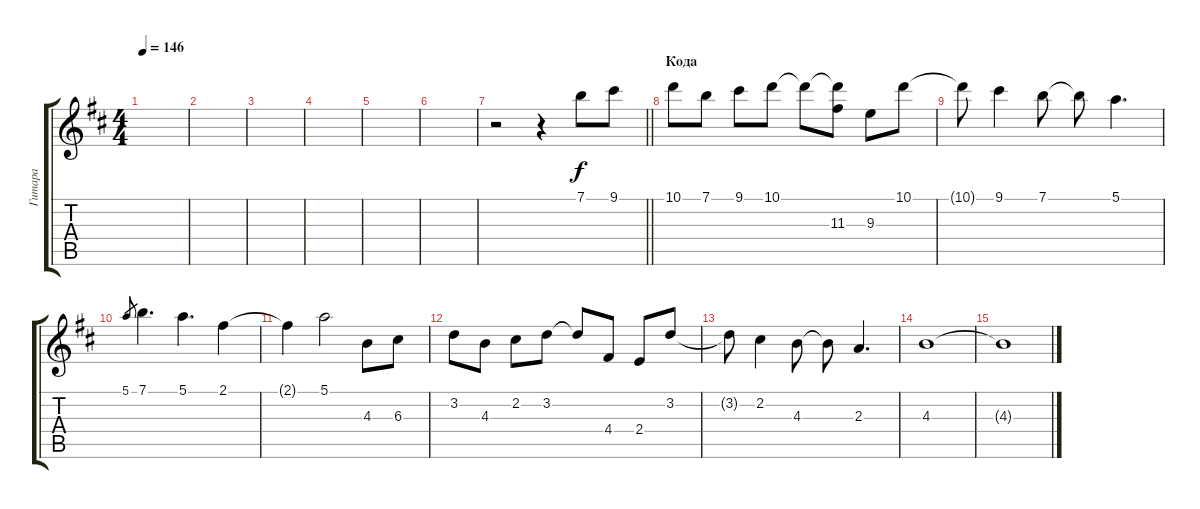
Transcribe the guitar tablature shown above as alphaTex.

\track ("Гитара" "Гитара") {instrument acousticguitarsteel}
\staff {score tabs}
\tuning (E4 B3 G3 D3 A2 E2) {hide}
\ts (4 4)
\tempo 146
\clef g2
\ks bminor
|
|
|
|
|
|
\barLineRight lightlight
r.2 r.4 7.1.8 9.1.8 |
\section ("" "Кода")
10.1.8 7.1.8 9.1.8 10.1.8 10.1{t}.8 (10.1{t} 11.3).8 9.3.8 10.1.8 |
10.1{t}.8 9.1.4 7.1.8 7.1{t}.8 5.1.4{d} |
5.1.8{gr} 7.1.4{d} 5.1.4{d} 2.1.4 |
2.1{t}.4 5.1.2 4.3.8 6.3.8 |
3.2.8 4.3.8 2.2.8 3.2.8 3.2{t}.8 4.4.8 2.4.8 3.2.8 |
3.2{t}.8 2.2.4 4.3.8 4.3{t}.8 2.3.4{d} |
4.3.1 |
4.3{t}.1
